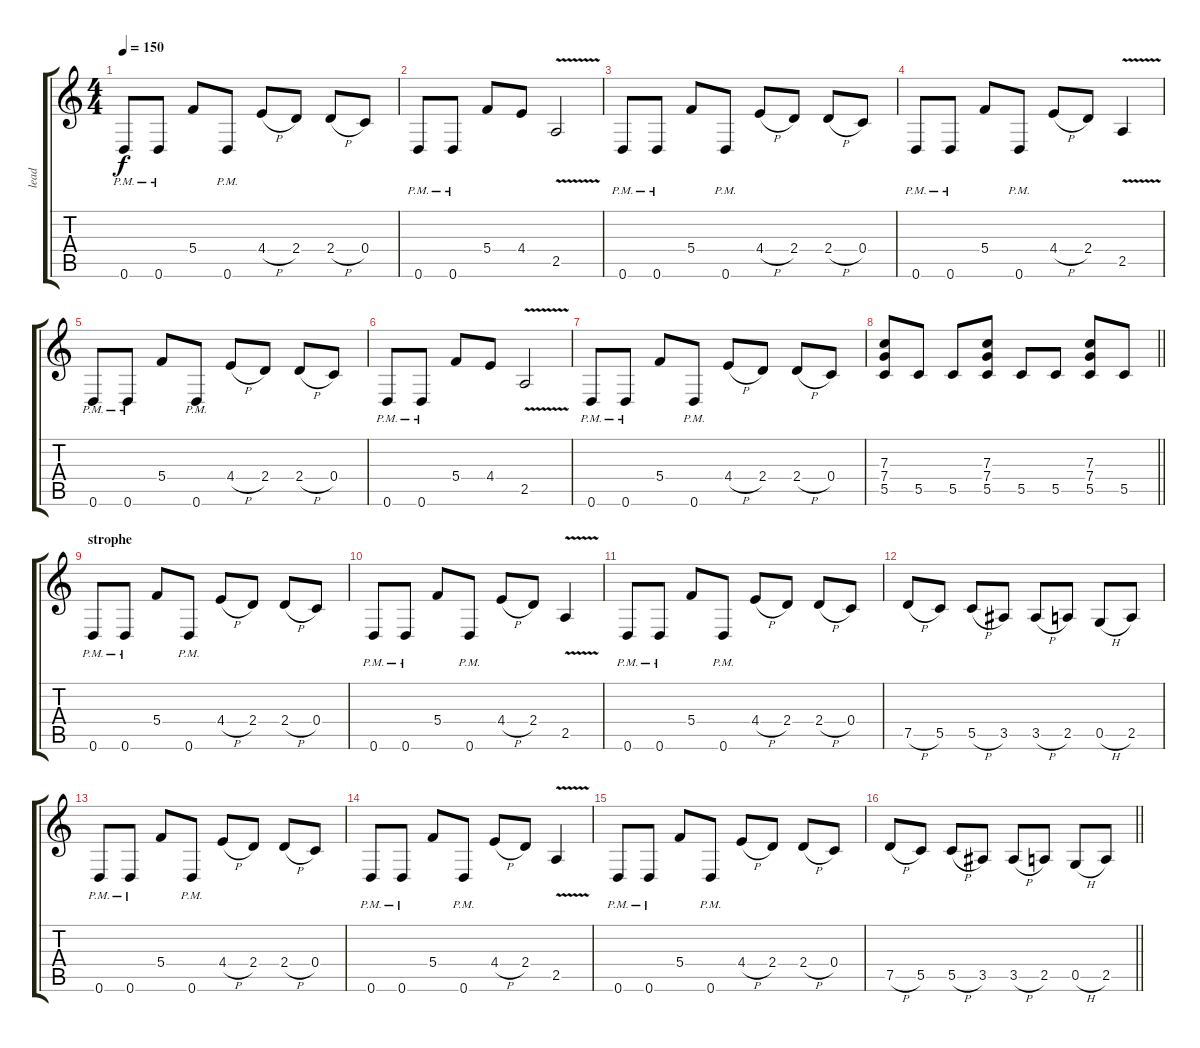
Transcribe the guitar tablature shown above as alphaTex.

\track ("lead" "lead") {instrument overdrivenguitar}
\staff {score tabs}
\tuning (D4 A3 F3 C3 G2 D2) {hide}
\ts (4 4)
\tempo 150
\clef g2
\ks c
0.6{pm}.8{dy f} 0.6{pm}.8 5.4.8 0.6{pm}.8 4.4{h}.8 2.4.8 2.4{h}.8 0.4.8 |
0.6{pm}.8 0.6{pm}.8 5.4.8 4.4.8 2.5{v}.2 |
0.6{pm}.8 0.6{pm}.8 5.4.8 0.6{pm}.8 4.4{h}.8 2.4.8 2.4{h}.8 0.4.8 |
0.6{pm}.8 0.6{pm}.8 5.4.8 0.6{pm}.8 4.4{h}.8 2.4.8 2.5{v}.4 |
0.6{pm}.8 0.6{pm}.8 5.4.8 0.6{pm}.8 4.4{h}.8 2.4.8 2.4{h}.8 0.4.8 |
0.6{pm}.8 0.6{pm}.8 5.4.8 4.4.8 2.5{v}.2 |
0.6{pm}.8 0.6{pm}.8 5.4.8 0.6{pm}.8 4.4{h}.8 2.4.8 2.4{h}.8 0.4.8 |
\barLineRight lightlight
(7.3 7.4 5.5).8 5.5.8 5.5.8 (7.3 7.4 5.5).8 5.5.8 5.5.8 (7.3 7.4 5.5).8 5.5.8 |
\section ("" "strophe")
0.6{pm}.8 0.6{pm}.8 5.4.8 0.6{pm}.8 4.4{h}.8 2.4.8 2.4{h}.8 0.4.8 |
0.6{pm}.8 0.6{pm}.8 5.4.8 0.6{pm}.8 4.4{h}.8 2.4.8 2.5{v}.4 |
0.6{pm}.8 0.6{pm}.8 5.4.8 0.6{pm}.8 4.4{h}.8 2.4.8 2.4{h}.8 0.4.8 |
7.5{h}.8 5.5.8 5.5{h}.8 3.5.8 3.5{h}.8 2.5.8 0.5{h}.8 2.5.8 |
0.6{pm}.8 0.6{pm}.8 5.4.8 0.6{pm}.8 4.4{h}.8 2.4.8 2.4{h}.8 0.4.8 |
0.6{pm}.8 0.6{pm}.8 5.4.8 0.6{pm}.8 4.4{h}.8 2.4.8 2.5{v}.4 |
0.6{pm}.8 0.6{pm}.8 5.4.8 0.6{pm}.8 4.4{h}.8 2.4.8 2.4{h}.8 0.4.8 |
\barLineRight lightlight
7.5{h}.8 5.5.8 5.5{h}.8 3.5.8 3.5{h}.8 2.5.8 0.5{h}.8 2.5.8
